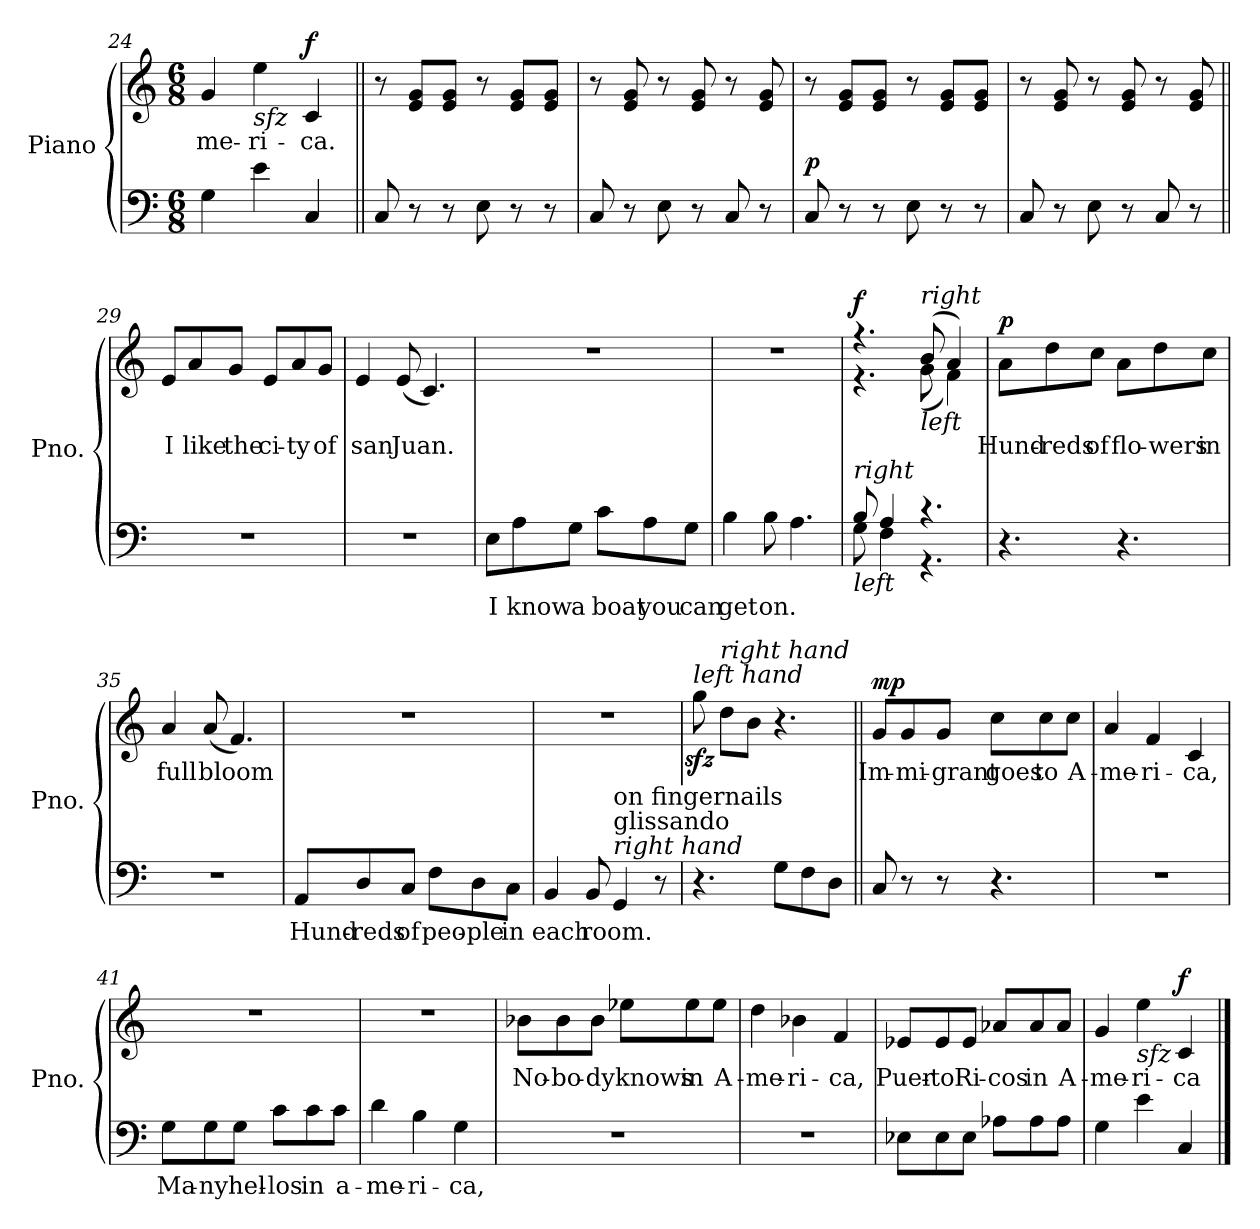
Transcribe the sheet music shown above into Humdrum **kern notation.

**kern	**text	**kern	**text	**dynam
*part1	*part1	*part1	*part1	*part1
*staff2	*staff2	*staff1	*staff1	*staff1/2
*I"Piano	*	*	*	*
*I'Pno.	*	*	*	*
!!LO:LB:g=z
*clefF4	*	*clefG2	*	*
*k[]	*	*k[]	*	*
*M6/8	*	*M6/8	*	*
=24	=24	=24	=24	=24
!	!	!	!LO:LY:b	!
4G\	.	4g/	-me-	.
!	!	!LO:TX:b:i:t=sfz	!	!
!	!	!	!LO:LY:b	!
4e\	.	4ee\	-ri-	.
!	!	!	!LO:LY:b	!LO:DY:b
4C/	.	4c/	-ca.	f
=25||	=25||	=25||	=25||	=25||
8C/	.	8r	.	.
8r	.	8e/ 8g/L	.	.
8r	.	8e/ 8g/J	.	.
8E\	.	8r	.	.
8r	.	8e/ 8g/L	.	.
8r	.	8e/ 8g/J	.	.
=26	=26	=26	=26	=26
8C/	.	8r	.	.
8r	.	8e/ 8g/	.	.
8E\	.	8r	.	.
8r	.	8e/ 8g/	.	.
8C/	.	8r	.	.
8r	.	8e/ 8g/	.	.
=27	=27	=27	=27	=27
!	!	!	!	!LO:DY:a=2
8C/	.	8r	.	p
8r	.	8e/ 8g/L	.	.
8r	.	8e/ 8g/J	.	.
8E\	.	8r	.	.
8r	.	8e/ 8g/L	.	.
8r	.	8e/ 8g/J	.	.
=28	=28	=28	=28	=28
8C/	.	8r	.	.
8r	.	8e/ 8g/	.	.
8E\	.	8r	.	.
8r	.	8e/ 8g/	.	.
8C/	.	8r	.	.
8r	.	8e/ 8g/	.	.
=29||	=29||	=29||	=29||	=29||
!	!	!	!LO:LY:b	!
2.r	.	8e/L	I	.
!	!	!	!LO:LY:b	!
.	.	8a/	like	.
!	!	!	!LO:LY:b	!
.	.	8g/J	the	.
!	!	!	!LO:LY:b	!
.	.	8e/L	ci-	.
!	!	!	!LO:LY:b	!
.	.	8a/	-ty	.
!	!	!	!LO:LY:b	!
.	.	8g/J	of	.
!!LO:PB:g=z
=30	=30	=30	=30	=30
!	!	!	!LO:LY:b	!
2.r	.	4e/	san	.
!	!	!	!LO:LY:b	!
.	.	(<8e/	Juan.	.
.	.	4.c/)	.	.
=31	=31	=31	=31	=31
!	!LO:LY:b	!	!	!
8E\L	I	2.r	.	.
!	!LO:LY:b	!	!	!
8A\	know	.	.	.
!	!LO:LY:b	!	!	!
8G\J	a	.	.	.
!	!LO:LY:b	!	!	!
8c\L	boat	.	.	.
!	!LO:LY:b	!	!	!
8A\	you	.	.	.
!	!LO:LY:b	!	!	!
8G\J	can	.	.	.
=32	=32	=32	=32	=32
!	!LO:LY:b	!	!	!
4B\	get	2.r	.	.
!	!LO:LY:b	!	!	!
8B\	on.	.	.	.
4.A\	.	.	.	.
=33	=33	=33	=33	=33
*^	*	*^	*	*
!LO:TX:a:i:t=right	!	!	!	!	!	!
!LO:TX:b:i:t=left	!	!	!	!	!	!
!	!	!	!	!	!	!LO:DY:b
8B/	8G\	.	4.r	4.r	.	f
4A/	4F\	.	.	.	.	.
!	!	!	!LO:TX:a:i:t=right	!	!	!
!	!	!	!LO:TX:b:i:t=left	!	!	!
4.r	4.r	.	(>8b/	(<8g\	.	.
.	.	.	4a/)	4f\)	.	.
*v	*v	*	*	*	*	*
=34	=34	=34	=34	=34	=34
!	!	!	!	!LO:LY:b	!LO:DY:b
*	*	*v	*v	*	*
4.r	.	8a\L	Hund-	p
!	!	!	!LO:LY:b	!
.	.	8dd\	-reds	.
!	!	!	!LO:LY:b	!
.	.	8cc\J	of	.
!	!	!	!LO:LY:b	!
4.r	.	8a\L	flo-	.
!	!	!	!LO:LY:b	!
.	.	8dd\	-wers	.
!	!	!	!LO:LY:b	!
.	.	8cc\J	in	.
=35	=35	=35	=35	=35
!	!	!	!LO:LY:b	!
2.r	.	4a/	full	.
!	!	!	!LO:LY:b	!
.	.	(<8a/	bloom	.
.	.	4.f/)	.	.
!!LO:LB:g=z
=36	=36	=36	=36	=36
!	!LO:LY:b	!	!	!
8AA/L	Hund-	2.r	.	.
!	!LO:LY:b	!	!	!
8D/	-reds	.	.	.
!	!LO:LY:b	!	!	!
8C/J	of	.	.	.
!	!LO:LY:b	!	!	!
8F\L	peo-	.	.	.
!	!LO:LY:b	!	!	!
8D\	-ple	.	.	.
!	!LO:LY:b	!	!	!
8C\J	in	.	.	.
=37	=37	=37	=37	=37
!	!LO:LY:b	!	!	!
4BB/	each	2.r	.	.
!	!LO:LY:b	!	!	!
8BB/	room.	.	.	.
!LO:TX:a:i:t=right hand	!	!	!	!
!LO:TX:a:t=glissando	!	!	!	!
!LO:TX:a:t=on fingernails	!	!	!	!
4GG/	.	.	.	.
8r	.	.	.	.
=38	=38	=38	=38	=38
!	!	!LO:TX:a:i:t=left hand	!	!
4.r	.	8ggzz<\	.	.
!	!	!LO:TX:a:i:t=right hand	!	!
.	.	8dd\L	.	.
.	.	8b\J	.	.
8G\L	.	4.r	.	.
8F\	.	.	.	.
8D\J	.	.	.	.
=39||	=39||	=39||	=39||	=39||
!	!	!	!LO:LY:b	!LO:DY:b
8C/	.	8g/L	Im-	mp
!	!	!	!LO:LY:b	!
8r	.	8g/	-mi-	.
!	!	!	!LO:LY:b	!
8r	.	8g/J	-grant	.
!	!	!	!LO:LY:b	!
4.r	.	8cc\L	goes	.
!	!	!	!LO:LY:b	!
.	.	8cc\	to	.
!	!	!	!LO:LY:b	!
.	.	8cc\J	A-	.
=40	=40	=40	=40	=40
!	!	!	!LO:LY:b	!
2.r	.	4a/	-me-	.
!	!	!	!LO:LY:b	!
.	.	4f/	-ri-	.
!	!	!	!LO:LY:b	!
.	.	4c/	-ca,	.
!!LO:LB:g=z
=41	=41	=41	=41	=41
!	!LO:LY:b	!	!	!
8G\L	Ma-	2.r	.	.
!	!LO:LY:b	!	!	!
8G\	-ny	.	.	.
!	!LO:LY:b	!	!	!
8G\J	hel-	.	.	.
!	!LO:LY:b	!	!	!
8c\L	-los	.	.	.
!	!LO:LY:b	!	!	!
8c\	in	.	.	.
!	!LO:LY:b	!	!	!
8c\J	a-	.	.	.
=42	=42	=42	=42	=42
!	!LO:LY:b	!	!	!
4d\	-me-	2.r	.	.
!	!LO:LY:b	!	!	!
4B\	-ri-	.	.	.
!	!LO:LY:b	!	!	!
4G\	-ca,	.	.	.
=43	=43	=43	=43	=43
!	!	!	!LO:LY:b	!
2.r	.	8b-X\L	No-	.
!	!	!	!LO:LY:b	!
.	.	8b-\	-bo-	.
!	!	!	!LO:LY:b	!
.	.	8b-\J	-dy	.
!	!	!	!LO:LY:b	!
.	.	8ee-X\L	knows	.
!	!	!	!LO:LY:b	!
.	.	8ee-\	in	.
!	!	!	!LO:LY:b	!
.	.	8ee-\J	A-	.
=44	=44	=44	=44	=44
!	!	!	!LO:LY:b	!
2.r	.	4dd\	-me-	.
!	!	!	!LO:LY:b	!
.	.	4b-X\	-ri-	.
!	!	!	!LO:LY:b	!
.	.	4f/	-ca,	.
=45	=45	=45	=45	=45
!	!	!	!LO:LY:b	!
8E-X\L	.	8e-X/L	Puer-	.
!	!	!	!LO:LY:b	!
8E-\	.	8e-/	-to	.
!	!	!	!LO:LY:b	!
8E-\J	.	8e-/J	Ri-	.
!	!	!	!LO:LY:b	!
8A-X\L	.	8a-X/L	-cos	.
!	!	!	!LO:LY:b	!
8A-\	.	8a-/	in	.
!	!	!	!LO:LY:b	!
8A-\J	.	8a-/J	A-	.
=46	=46	=46	=46	=46
!	!	!	!LO:LY:b	!
4G\	.	4g/	-me-	.
!	!	!LO:TX:b:i:t=sfz	!	!
!	!	!	!LO:LY:b	!
4e\	.	4ee\	-ri-	.
!	!	!	!LO:LY:b	!LO:DY:b
4C/	.	4c/	-ca	f
==	==	==	==	==
*-	*-	*-	*-	*-
